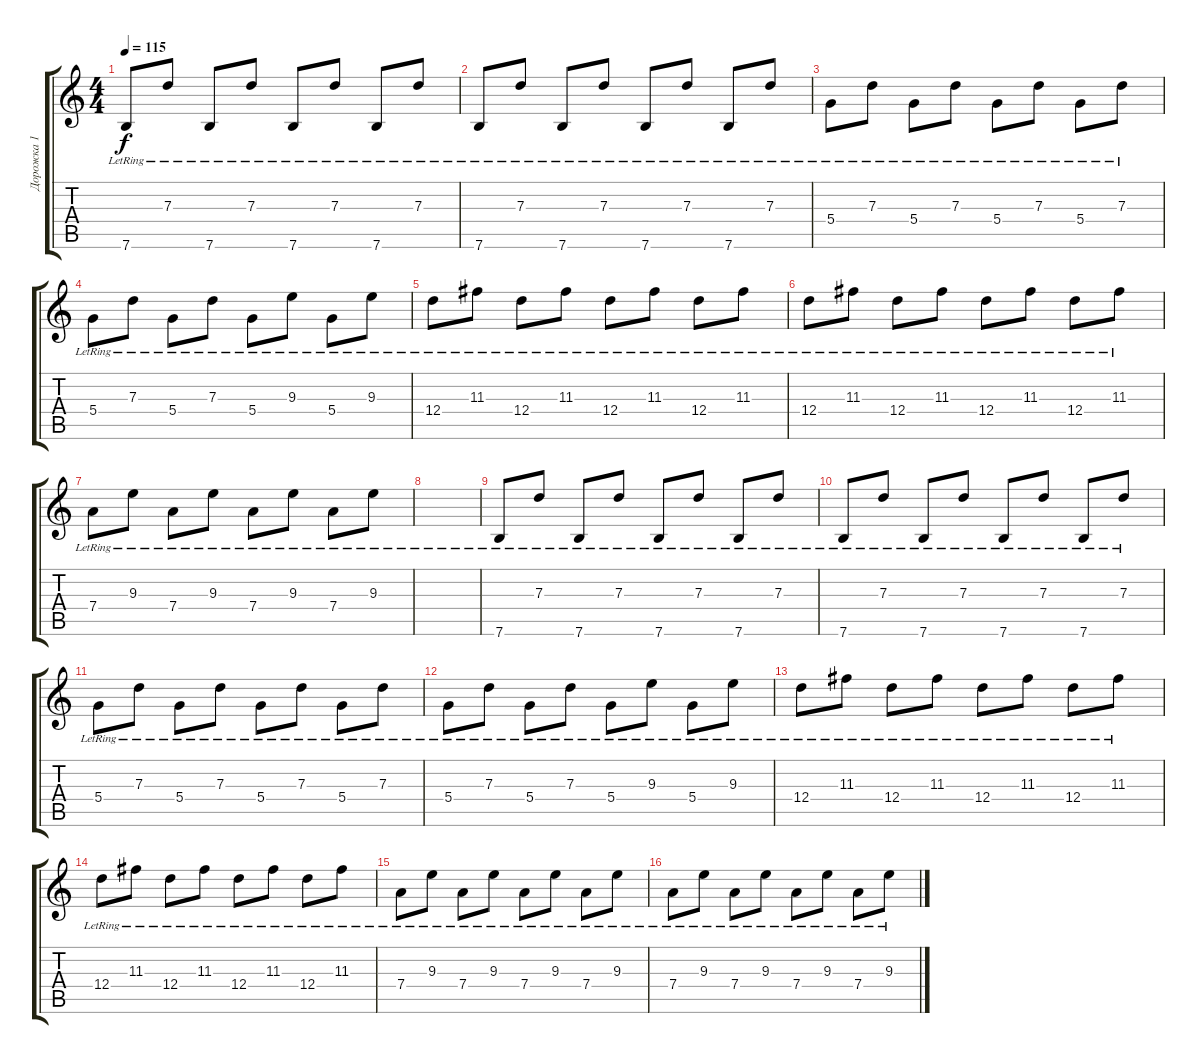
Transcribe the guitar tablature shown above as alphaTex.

\track ("Дорожка 1" "Дорожка 1") {instrument acousticguitarsteel}
\staff {score tabs}
\tuning (E4 B3 G3 D3 A2 E2) {hide}
\ts (4 4)
\tempo 115
\clef g2
\ks c
7.6{lr}.8{dy f} 7.3{lr}.8 7.6{lr}.8 7.3{lr}.8 7.6{lr}.8 7.3{lr}.8 7.6{lr}.8 7.3{lr}.8 |
7.6{lr}.8 7.3{lr}.8 7.6{lr}.8 7.3{lr}.8 7.6{lr}.8 7.3{lr}.8 7.6{lr}.8 7.3{lr}.8 |
5.4{lr}.8 7.3{lr}.8 5.4{lr}.8 7.3{lr}.8 5.4{lr}.8 7.3{lr}.8 5.4{lr}.8 7.3{lr}.8 |
5.4{lr}.8 7.3{lr}.8 5.4{lr}.8 7.3{lr}.8 5.4{lr}.8 9.3{lr}.8 5.4{lr}.8 9.3{lr}.8 |
12.4{lr}.8 11.3{lr}.8 12.4{lr}.8 11.3{lr}.8 12.4{lr}.8 11.3{lr}.8 12.4{lr}.8 11.3{lr}.8 |
12.4{lr}.8 11.3{lr}.8 12.4{lr}.8 11.3{lr}.8 12.4{lr}.8 11.3{lr}.8 12.4{lr}.8 11.3{lr}.8 |
7.4{lr}.8 9.3{lr}.8 7.4{lr}.8 9.3{lr}.8 7.4{lr}.8 9.3{lr}.8 7.4{lr}.8 9.3{lr}.8 |
|
7.6{lr}.8 7.3{lr}.8 7.6{lr}.8 7.3{lr}.8 7.6{lr}.8 7.3{lr}.8 7.6{lr}.8 7.3{lr}.8 |
7.6{lr}.8 7.3{lr}.8 7.6{lr}.8 7.3{lr}.8 7.6{lr}.8 7.3{lr}.8 7.6{lr}.8 7.3{lr}.8 |
5.4{lr}.8 7.3{lr}.8 5.4{lr}.8 7.3{lr}.8 5.4{lr}.8 7.3{lr}.8 5.4{lr}.8 7.3{lr}.8 |
5.4{lr}.8 7.3{lr}.8 5.4{lr}.8 7.3{lr}.8 5.4{lr}.8 9.3{lr}.8 5.4{lr}.8 9.3{lr}.8 |
12.4{lr}.8 11.3{lr}.8 12.4{lr}.8 11.3{lr}.8 12.4{lr}.8 11.3{lr}.8 12.4{lr}.8 11.3{lr}.8 |
12.4{lr}.8 11.3{lr}.8 12.4{lr}.8 11.3{lr}.8 12.4{lr}.8 11.3{lr}.8 12.4{lr}.8 11.3{lr}.8 |
7.4{lr}.8 9.3{lr}.8 7.4{lr}.8 9.3{lr}.8 7.4{lr}.8 9.3{lr}.8 7.4{lr}.8 9.3{lr}.8 |
7.4{lr}.8 9.3{lr}.8 7.4{lr}.8 9.3{lr}.8 7.4{lr}.8 9.3{lr}.8 7.4{lr}.8 9.3{lr}.8
